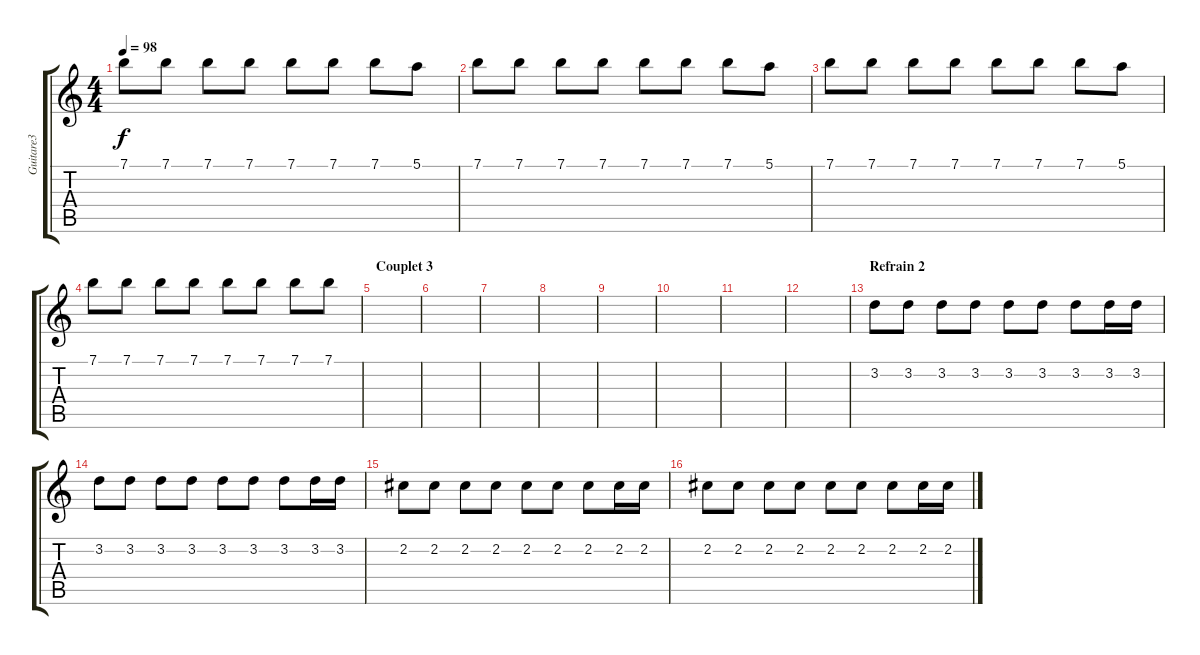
\track ("Guitare3" "Guitare3") {instrument overdrivenguitar}
\staff {score tabs}
\tuning (E4 B3 G3 D3 A2 E2) {hide}
\ts (4 4)
\tempo 98
\clef g2
\ks c
7.1.8{dy f} 7.1.8 7.1.8 7.1.8 7.1.8 7.1.8 7.1.8 5.1.8 |
7.1.8 7.1.8 7.1.8 7.1.8 7.1.8 7.1.8 7.1.8 5.1.8 |
7.1.8 7.1.8 7.1.8 7.1.8 7.1.8 7.1.8 7.1.8 5.1.8 |
7.1.8 7.1.8 7.1.8 7.1.8 7.1.8 7.1.8 7.1.8 7.1.8 |
\section ("" "Couplet 3")
|
|
|
|
|
|
|
|
\section ("" "Refrain 2")
3.2.8 3.2.8 3.2.8 3.2.8 3.2.8 3.2.8 3.2.8 3.2.16 3.2.16 |
3.2.8 3.2.8 3.2.8 3.2.8 3.2.8 3.2.8 3.2.8 3.2.16 3.2.16 |
2.2.8 2.2.8 2.2.8 2.2.8 2.2.8 2.2.8 2.2.8 2.2.16 2.2.16 |
2.2.8 2.2.8 2.2.8 2.2.8 2.2.8 2.2.8 2.2.8 2.2.16 2.2.16
